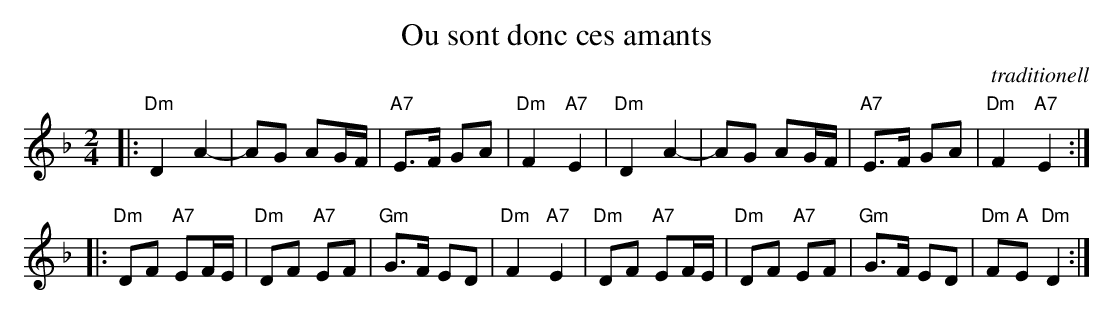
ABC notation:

X:1
T: Ou sont donc ces amants
O: traditionell
M: 2/4
L: 1/8
K: Dm
|:\
"Dm"D2 A2- | AG AG/F/ | "A7"E>F GA | "Dm"F2 "A7"E2 |\
"Dm"D2 A2- | AG AG/F/ | "A7"E>F GA | "Dm"F2 "A7"E2 :|
|:\
"Dm"DF "A7"EF/E/ | "Dm"DF "A7"EF | "Gm"G>F ED | "Dm"F2 "A7"E2 |\
"Dm"DF "A7"EF/E/ | "Dm"DF "A7"EF | "Gm"G>F ED | "Dm"F"A"E "Dm"D2 :|
